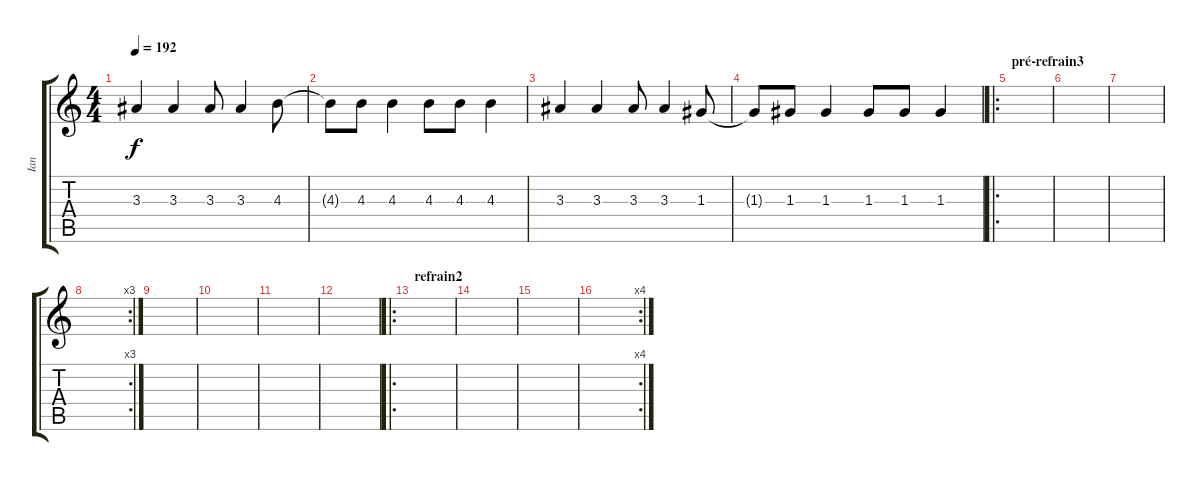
\track ("Ian" "Ian") {instrument electricguitarclean}
\staff {score tabs}
\tuning (E4 B3 G3 D3 A2 E2) {hide}
\ts (4 4)
\tempo 192
\clef g2
\ks c
3.3.4{dy f} 3.3.4 3.3.8 3.3.4 4.3.8 |
4.3{t}.8 4.3.8 4.3.4 4.3.8 4.3.8 4.3.4 |
3.3.4 3.3.4 3.3.8 3.3.4 1.3.8 |
1.3{t}.8 1.3.8 1.3.4 1.3.8 1.3.8 1.3.4 |
\ro
\section ("" "pré-refrain3")
|
|
|
\rc 3
|
|
|
|
|
\ro
\section ("" "refrain2")
|
|
|
\rc 4
